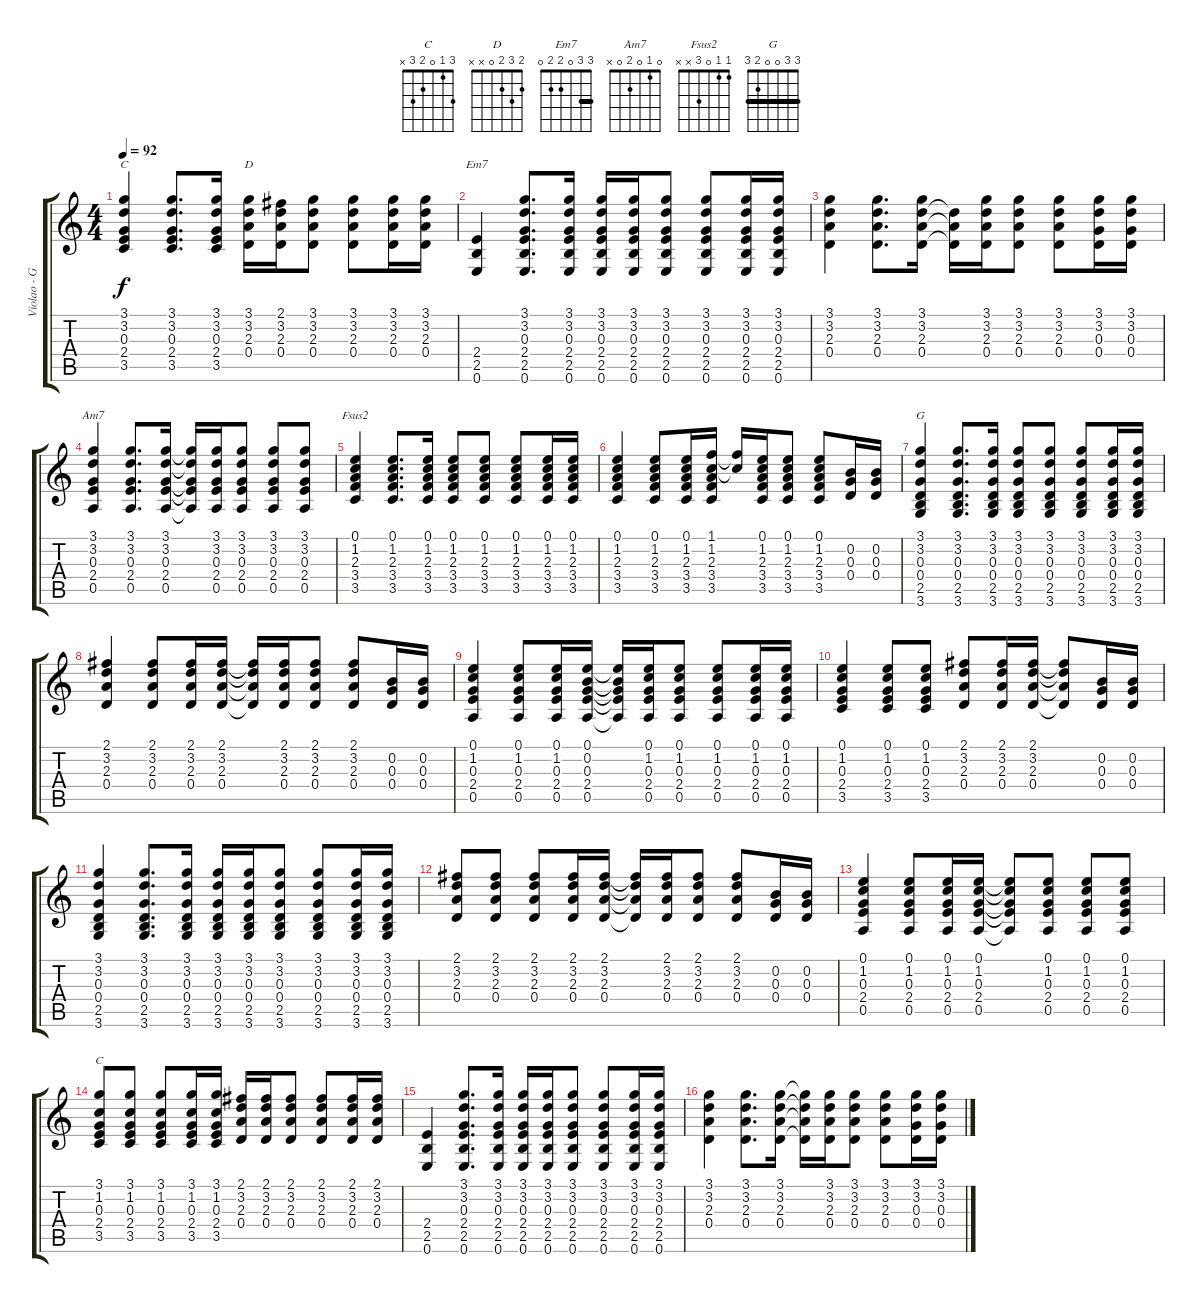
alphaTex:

\track ("Violao - Guitar" "Violao - G") {instrument acousticguitarsteel}
\staff {score tabs}
\tuning (E4 B3 G3 D3 A2 E2) {hide}
\chord ("C" 0 1 0 2 3 x)
\chord ("D" 2 3 2 0 x x)
\chord ("Em7" 3 3 0 2 2 0) {barre 3}
\chord ("Am7" 0 1 0 2 0 x)
\chord ("Fsus2" 1 1 0 3 x x)
\chord ("G" 3 3 0 0 2 3) {barre 3}
\chord ("C" 3 1 0 2 3 x)
\ts (4 4)
\tempo 92
\clef g2
\ks c
(3.1 3.2 0.3 2.4 3.5).4{ch "C" dy f} (3.1 3.2 0.3 2.4 3.5).8{d} (3.1 3.2 0.3 2.4 3.5).16 (3.1 3.2 2.3 0.4).16{ch "D"} (2.1 3.2 2.3 0.4).16 (3.1 3.2 2.3 0.4).8 (3.1 3.2 2.3 0.4).8 (3.1 3.2 2.3 0.4).16 (3.1 3.2 2.3 0.4).16 |
(2.4 2.5 0.6).4{ch "Em7"} (3.1 3.2 0.3 2.4 2.5 0.6).8{d} (3.1 3.2 0.3 2.4 2.5 0.6).16 (3.1 3.2 0.3 2.4 2.5 0.6).16 (3.1 3.2 0.3 2.4 2.5 0.6).16 (3.1 3.2 0.3 2.4 2.5 0.6).8 (3.1 3.2 0.3 2.4 2.5 0.6).8 (3.1 3.2 0.3 2.4 2.5 0.6).16 (3.1 3.2 0.3 2.4 2.5 0.6).16 |
(3.1 3.2 2.3 0.4).4 (3.1 3.2 2.3 0.4).8{d} (3.1 3.2 2.3 0.4).16 (3.2{t} 2.3{t} 0.4{t}).16 (3.1 3.2 2.3 0.4).16 (3.1 3.2 2.3 0.4).8 (3.1 3.2 2.3 0.4).8 (3.1 3.2 0.3 0.4).16 (3.1 3.2 0.3 0.4).16 |
(3.1 3.2 0.3 2.4 0.5).4{ch "Am7"} (3.1 3.2 0.3 2.4 0.5).8{d} (3.1 3.2 0.3 2.4 0.5).16 (3.1{t} 3.2{t} 0.3{t} 2.4{t} 0.5{t}).16 (3.1 3.2 0.3 2.4 0.5).16 (3.1 3.2 0.3 2.4 0.5).8 (3.1 3.2 0.3 2.4 0.5).8 (3.1 3.2 0.3 2.4 0.5).8 |
(0.1 1.2 2.3 3.4 3.5).4{ch "Fsus2"} (0.1 1.2 2.3 3.4 3.5).8{d} (0.1 1.2 2.3 3.4 3.5).16 (0.1 1.2 2.3 3.4 3.5).8 (0.1 1.2 2.3 3.4 3.5).8 (0.1 1.2 2.3 3.4 3.5).8 (0.1 1.2 2.3 3.4 3.5).16 (0.1 1.2 2.3 3.4 3.5).16 |
(0.1 1.2 2.3 3.4 3.5).4 (0.1 1.2 2.3 3.4 3.5).8 (0.1 1.2 2.3 3.4 3.5).16 (1.1 1.2 2.3 3.4 3.5).16 (1.1{t} 1.2{t}).16 (0.1 1.2 2.3 3.4 3.5).16 (0.1 1.2 2.3 3.4 3.5).8 (0.1 1.2 2.3 3.4 3.5).8 (0.2 0.3 0.4).16 (0.2 0.3 0.4).16 |
(3.1 3.2 0.3 0.4 2.5 3.6).4{ch "G"} (3.1 3.2 0.3 0.4 2.5 3.6).8{d} (3.1 3.2 0.3 0.4 2.5 3.6).16 (3.1 3.2 0.3 0.4 2.5 3.6).8 (3.1 3.2 0.3 0.4 2.5 3.6).8 (3.1 3.2 0.3 0.4 2.5 3.6).8 (3.1 3.2 0.3 0.4 2.5 3.6).16 (3.1 3.2 0.3 0.4 2.5 3.6).16 |
(2.1 3.2 2.3 0.4).4 (2.1 3.2 2.3 0.4).8 (2.1 3.2 2.3 0.4).16 (2.1 3.2 2.3 0.4).16 (2.1{t} 3.2{t} 2.3{t} 0.4{t}).16 (2.1 3.2 2.3 0.4).16 (2.1 3.2 2.3 0.4).8 (2.1 3.2 2.3 0.4).8 (0.2 0.3 0.4).16 (0.2 0.3 0.4).16 |
(0.1 1.2 0.3 2.4 0.5).4 (0.1 1.2 0.3 2.4 0.5).8 (0.1 1.2 0.3 2.4 0.5).16 (0.1 0.2 0.3 2.4 0.5).16 (0.1{t} 0.2{t} 0.3{t} 2.4{t} 0.5{t}).16 (0.1 1.2 0.3 2.4 0.5).16 (0.1 1.2 0.3 2.4 0.5).8 (0.1 1.2 0.3 2.4 0.5).8 (0.1 1.2 0.3 2.4 0.5).16 (0.1 1.2 0.3 2.4 0.5).16 |
(0.1 1.2 0.3 2.4 3.5).4 (0.1 1.2 0.3 2.4 3.5).8 (0.1 1.2 0.3 2.4 3.5).8 (2.1 3.2 2.3 0.4).8 (2.1 3.2 2.3 0.4).16 (2.1 3.2 2.3 0.4).16 (2.1{t} 3.2{t} 2.3{t} 0.4{t}).8 (0.2 0.3 0.4).16 (0.2 0.3 0.4).16 |
(3.1 3.2 0.3 0.4 2.5 3.6).4 (3.1 3.2 0.3 0.4 2.5 3.6).8{d} (3.1 3.2 0.3 0.4 2.5 3.6).16 (3.1 3.2 0.3 0.4 2.5 3.6).16 (3.1 3.2 0.3 0.4 2.5 3.6).16 (3.1 3.2 0.3 0.4 2.5 3.6).8 (3.1 3.2 0.3 0.4 2.5 3.6).8 (3.1 3.2 0.3 0.4 2.5 3.6).16 (3.1 3.2 0.3 0.4 2.5 3.6).16 |
(2.1 3.2 2.3 0.4).8 (2.1 3.2 2.3 0.4).8 (2.1 3.2 2.3 0.4).8 (2.1 3.2 2.3 0.4).16 (2.1 3.2 2.3 0.4).16 (2.1{t} 3.2{t} 2.3{t} 0.4{t}).16 (2.1 3.2 2.3 0.4).16 (2.1 3.2 2.3 0.4).8 (2.1 3.2 2.3 0.4).8 (0.2 0.3 0.4).16 (0.2 0.3 0.4).16 |
(0.1 1.2 0.3 2.4 0.5).4 (0.1 1.2 0.3 2.4 0.5).8 (0.1 1.2 0.3 2.4 0.5).16 (0.1 1.2 0.3 2.4 0.5).16 (0.1{t} 1.2{t} 0.3{t} 2.4{t} 0.5{t}).8 (0.1 1.2 0.3 2.4 0.5).8 (0.1 1.2 0.3 2.4 0.5).8 (0.1 1.2 0.3 2.4 0.5).8 |
(3.1 1.2 0.3 2.4 3.5).8{ch "C"} (3.1 1.2 0.3 2.4 3.5).8 (3.1 1.2 0.3 2.4 3.5).8 (3.1 1.2 0.3 2.4 3.5).16 (3.1 1.2 0.3 2.4 3.5).16 (2.1 3.2 2.3 0.4).16 (2.1 3.2 2.3 0.4).16 (2.1 3.2 2.3 0.4).8 (2.1 3.2 2.3 0.4).8 (2.1 3.2 2.3 0.4).16 (2.1 3.2 2.3 0.4).16 |
(2.4 2.5 0.6).4 (3.1 3.2 0.3 2.4 2.5 0.6).8{d} (3.1 3.2 0.3 2.4 2.5 0.6).16 (3.1 3.2 0.3 2.4 2.5 0.6).16 (3.1 3.2 0.3 2.4 2.5 0.6).16 (3.1 3.2 0.3 2.4 2.5 0.6).8 (3.1 3.2 0.3 2.4 2.5 0.6).8 (3.1 3.2 0.3 2.4 2.5 0.6).16 (3.1 3.2 0.3 2.4 2.5 0.6).16 |
(3.1 3.2 2.3 0.4).4 (3.1 3.2 2.3 0.4).8{d} (3.1 3.2 2.3 0.4).16 (3.1{t} 3.2{t} 2.3{t} 0.4{t}).16 (3.1 3.2 2.3 0.4).16 (3.1 3.2 2.3 0.4).8 (3.1 3.2 2.3 0.4).8 (3.1 3.2 0.3 0.4).16 (3.1 3.2 0.3 0.4).16
